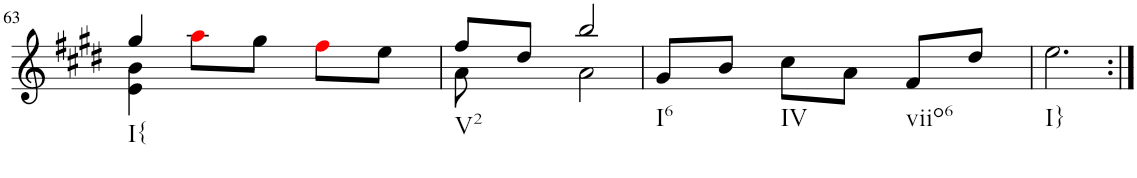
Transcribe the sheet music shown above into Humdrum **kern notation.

**kern
*part1
*staff1
*I"violine
*I'Vln
!!LO:PB:g=z
*clefG2
*k[f#c#g#d#]
*M3/4
=63
*^
!LO:TX:b:t=I{	!
4gg#/	4e\ 4b\
8aai\L	2ryy
8gg#\J	.
8ff#i\L	.
8ee\J	.
=64	=64
!LO:TX:b:t=V2	!
8ff#/L	8a\
8dd#/J	8ryy
2bb/	2a\
=65	=65
!LO:TX:b:t=I6	!
*v	*v
8g#/L
8b/J
!LO:TX:b:t=IV
8cc#\L
8a\J
!LO:TX:b:t=viio6
8f#/L
8dd#/J
=66
*^
!LO:TX:b:t=I}	!
2.ryy	2.ee\
*v	*v
=:|!
*-
